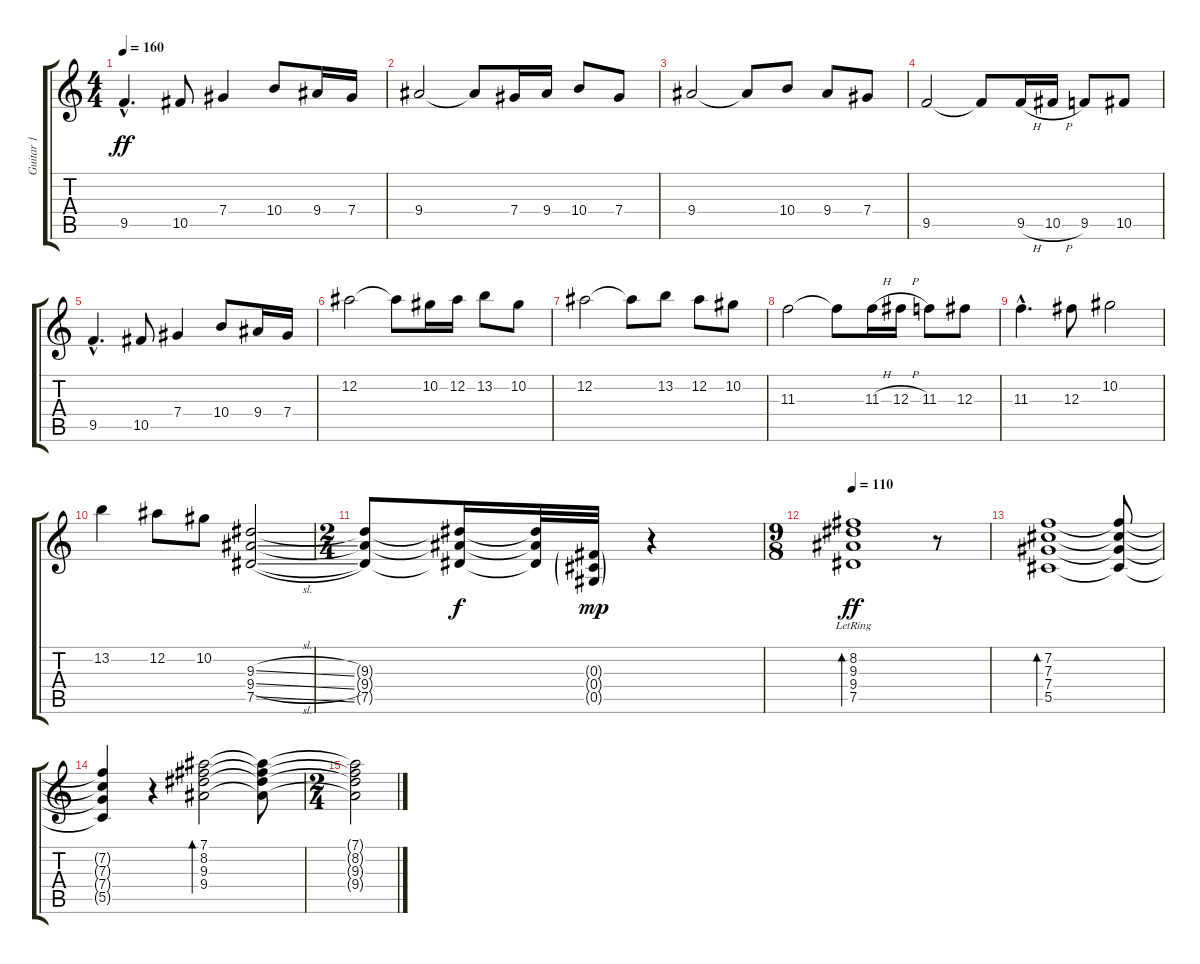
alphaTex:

\track ("Guitar 1" "Guitar 1") {instrument distortionguitar}
\staff {score tabs}
\tuning (Eb4 Bb3 Gb3 Db3 Ab2 Eb2) {hide}
\ts (4 4)
\tempo 160
\clef g2
\ks c
9.5{hac}.4{d dy ff} 10.5.8 7.4.4 10.4.8 9.4.16 7.4.16 |
9.4.2 9.4{t}.8 7.4.16 9.4.16 10.4.8 7.4.8 |
9.4.2 9.4{t}.8 10.4.8 9.4.8 7.4.8 |
9.5.2 9.5{t}.8 9.5{h}.16 10.5{h}.16 9.5.8 10.5.8 |
9.5{hac}.4{d} 10.5.8 7.4.4 10.4.8 9.4.16 7.4.16 |
12.2.2 12.2{t}.8 10.2.16 12.2.16 13.2.8 10.2.8 |
12.2.2 12.2{t}.8 13.2.8 12.2.8 10.2.8 |
11.3.2 11.3{t}.8 11.3{h}.16 12.3{h}.16 11.3.8 12.3.8 |
11.3{hac}.4{d} 12.3.8 10.2.2 |
13.2.4 12.2.8 10.2.8 (9.3{sl} 9.4{sl} 7.5{sl}).2 |
\ts (2 4)
(9.3{t} 9.4{t} 7.5{t}).8 (9.3{t} 9.4{t} 7.5{t}).16{dy f} (9.3{t} 9.4{t} 7.5{t}).32 (0.3{g} 0.4{g} 0.5{g}).32{dy mp volume 0} r.4 |
\ts (9 8)
\tempo 110
(8.2{lr} 9.3{lr} 9.4{lr} 7.5{lr}).1{bd 240 dy ff volume 16 instrument acousticguitarnylon} r.8 |
(7.2 7.3 7.4 5.5).1{bd 240} (7.2{t} 7.3{t} 7.4{t} 5.5{t}).8 |
(7.2{t} 7.3{t} 7.4{t} 5.5{t}).4 r.4 (7.1 8.2 9.3 9.4).2{bd 240} (7.1{t} 8.2{t} 9.3{t} 9.4{t}).8 |
\ts (2 4)
(7.1{t} 8.2{t} 9.3{t} 9.4{t}).2
